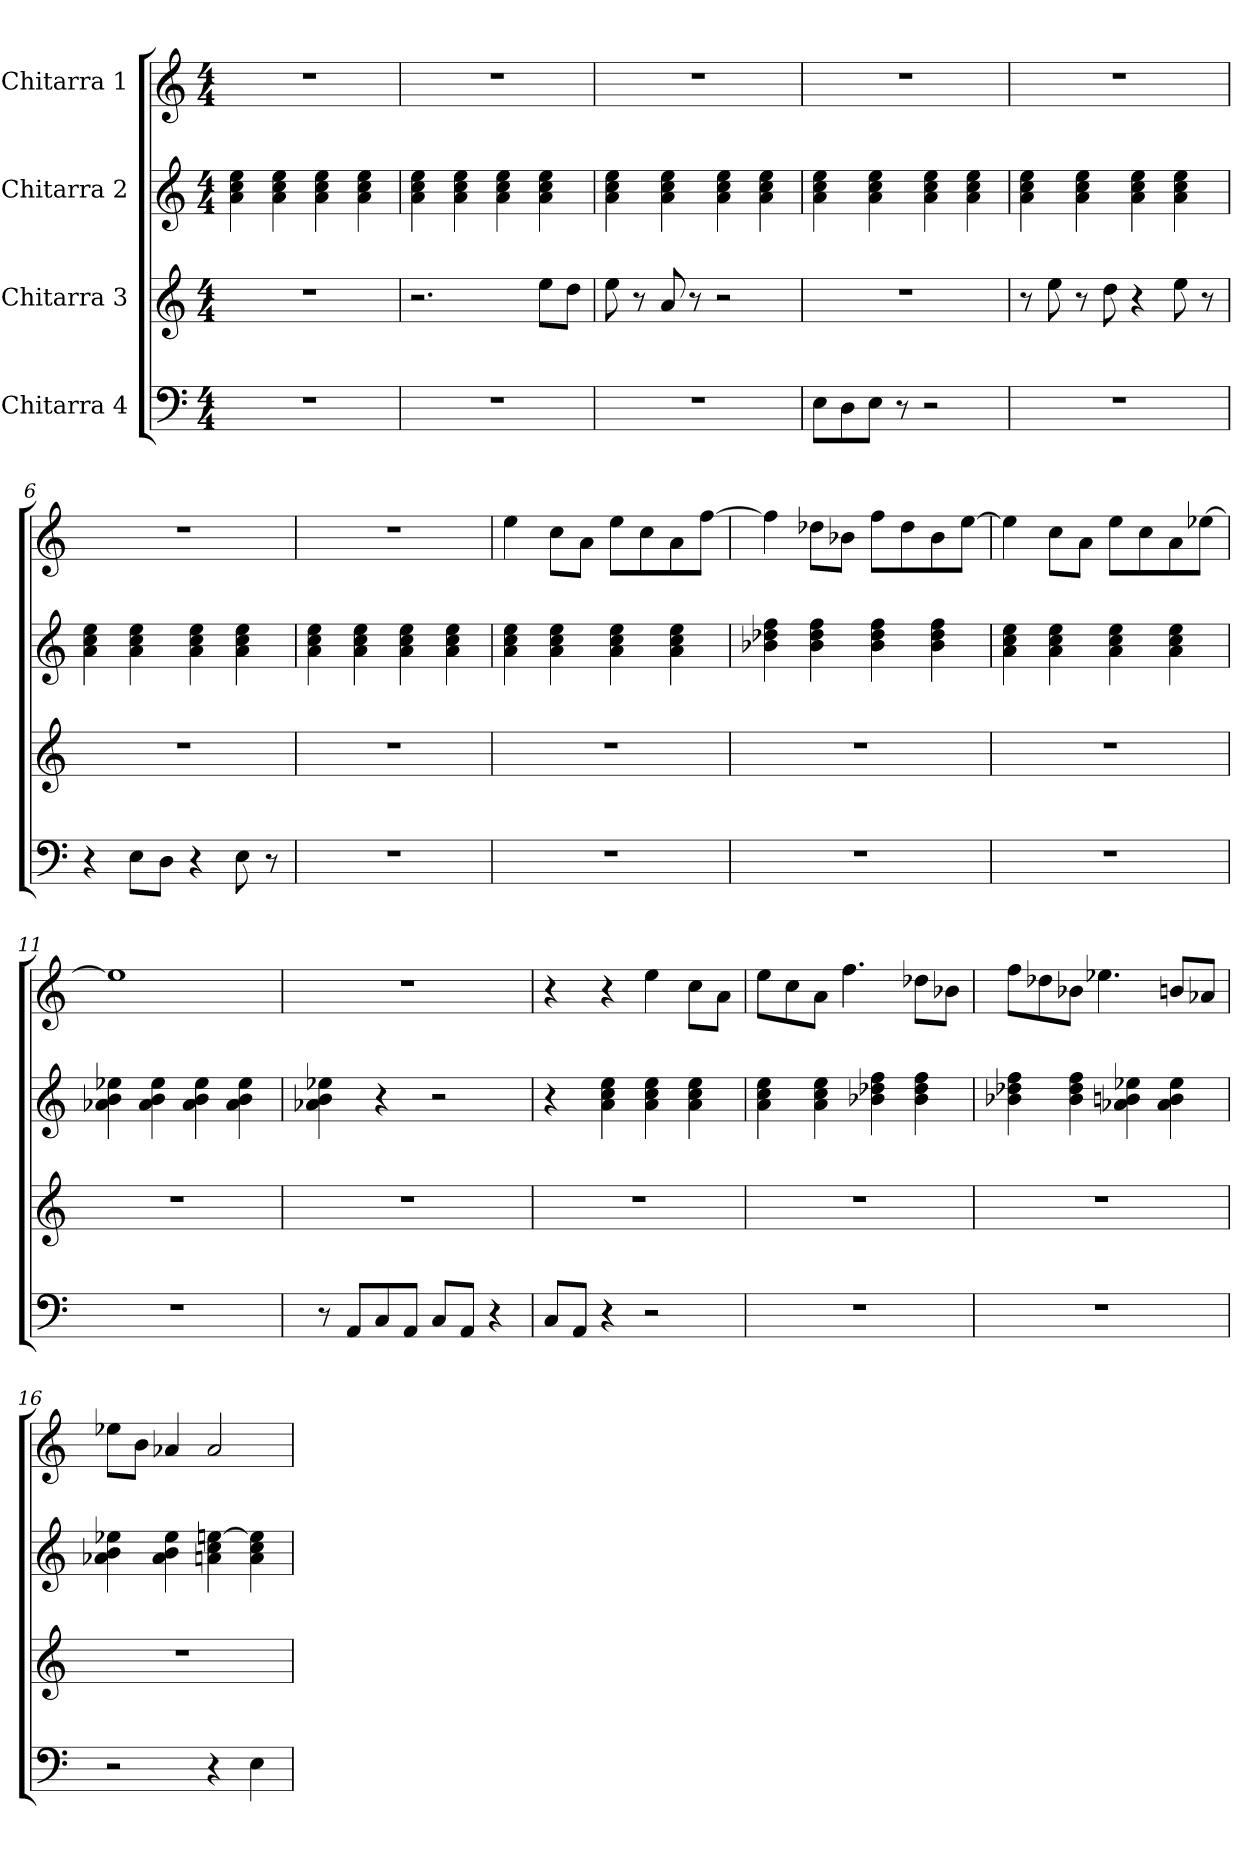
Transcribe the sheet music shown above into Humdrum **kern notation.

**kern	**kern	**kern	**kern
*part4	*part3	*part2	*part1
*staff4	*staff3	*staff2	*staff1
*I"Chitarra 4	*I"Chitarra 3	*I"Chitarra 2	*I"Chitarra 1
*clefF4	*clefG2	*clefG2	*clefG2
*k[]	*k[]	*k[]	*k[]
*M4/4	*M4/4	*M4/4	*M4/4
=1	=1	=1	=1
1r	1r	4a\ 4cc\ 4ee\	1r
.	.	4a\ 4cc\ 4ee\	.
.	.	4a\ 4cc\ 4ee\	.
.	.	4a\ 4cc\ 4ee\	.
=2	=2	=2	=2
1r	2.r	4a\ 4cc\ 4ee\	1r
.	.	4a\ 4cc\ 4ee\	.
.	.	4a\ 4cc\ 4ee\	.
.	8ee\L	4a\ 4cc\ 4ee\	.
.	8dd\J	.	.
=3	=3	=3	=3
1r	8ee\	4a\ 4cc\ 4ee\	1r
.	8r	.	.
.	8a/	4a\ 4cc\ 4ee\	.
.	8r	.	.
.	2r	4a\ 4cc\ 4ee\	.
.	.	4a\ 4cc\ 4ee\	.
=4	=4	=4	=4
8E\L	1r	4a\ 4cc\ 4ee\	1r
8D\	.	.	.
8E\J	.	4a\ 4cc\ 4ee\	.
8r	.	.	.
2r	.	4a\ 4cc\ 4ee\	.
.	.	4a\ 4cc\ 4ee\	.
=5	=5	=5	=5
1r	8r	4a\ 4cc\ 4ee\	1r
.	8ee\	.	.
.	8r	4a\ 4cc\ 4ee\	.
.	8dd\	.	.
.	4r	4a\ 4cc\ 4ee\	.
.	8ee\	4a\ 4cc\ 4ee\	.
.	8r	.	.
=6	=6	=6	=6
4r	1r	4a\ 4cc\ 4ee\	1r
8E\L	.	4a\ 4cc\ 4ee\	.
8D\J	.	.	.
4r	.	4a\ 4cc\ 4ee\	.
8E\	.	4a\ 4cc\ 4ee\	.
8r	.	.	.
!!LO:LB:g=z
=7	=7	=7	=7
1r	1r	4a\ 4cc\ 4ee\	1r
.	.	4a\ 4cc\ 4ee\	.
.	.	4a\ 4cc\ 4ee\	.
.	.	4a\ 4cc\ 4ee\	.
=8	=8	=8	=8
1r	1r	4a\ 4cc\ 4ee\	4ee\
.	.	4a\ 4cc\ 4ee\	8cc\L
.	.	.	8a\J
.	.	4a\ 4cc\ 4ee\	8ee\L
.	.	.	8cc\
.	.	4a\ 4cc\ 4ee\	8a\
.	.	.	[8ff\J
=9	=9	=9	=9
1r	1r	4b-X\ 4dd-X\ 4ff\	4ff\]
.	.	4b-\ 4dd-\ 4ff\	8dd-X\L
.	.	.	8b-X\J
.	.	4b-\ 4dd-\ 4ff\	8ff\L
.	.	.	8dd-\
.	.	4b-\ 4dd-\ 4ff\	8b-\
.	.	.	[8ee\J
=10	=10	=10	=10
1r	1r	4a\ 4cc\ 4ee\	4ee\]
.	.	4a\ 4cc\ 4ee\	8cc\L
.	.	.	8a\J
.	.	4a\ 4cc\ 4ee\	8ee\L
.	.	.	8cc\
.	.	4a\ 4cc\ 4ee\	8a\
.	.	.	[8ee-X\J
=11	=11	=11	=11
1r	1r	4a-X\ 4b\ 4ee-X\	1ee-]
.	.	4a-\ 4b\ 4ee-\	.
.	.	4a-\ 4b\ 4ee-\	.
.	.	4a-\ 4b\ 4ee-\	.
!!LO:LB:g=z
=12	=12	=12	=12
8r	1r	4a-X\ 4b\ 4ee-X\	1r
8AA/L	.	.	.
8C/	.	4r	.
8AA/J	.	.	.
8C/L	.	2r	.
8AA/J	.	.	.
4r	.	.	.
=13	=13	=13	=13
8C/L	1r	4r	4r
8AA/J	.	.	.
4r	.	4a\ 4cc\ 4ee\	4r
2r	.	4a\ 4cc\ 4ee\	4ee\
.	.	4a\ 4cc\ 4ee\	8cc\L
.	.	.	8a\J
=14	=14	=14	=14
1r	1r	4a\ 4cc\ 4ee\	8ee\L
.	.	.	8cc\
.	.	4a\ 4cc\ 4ee\	8a\J
.	.	.	4.ff\
.	.	4b-X\ 4dd-X\ 4ff\	.
.	.	4b-\ 4dd-\ 4ff\	8dd-X\L
.	.	.	8b-X\J
=15	=15	=15	=15
1r	1r	4b-X\ 4dd-X\ 4ff\	8ff\L
.	.	.	8dd-X\
.	.	4b-\ 4dd-\ 4ff\	8b-X\J
.	.	.	4.ee-X\
.	.	4a-X\ 4bn\ 4ee-X\	.
.	.	4a-\ 4b\ 4ee-\	8bn/L
.	.	.	8a-X/J
!!LO:PB:g=z
=16	=16	=16	=16
2r	1r	4a-X\ 4b\ 4ee-X\	8ee-X\L
.	.	.	8b\J
.	.	4a-\ 4b\ 4ee-\	4a-X/
4r	.	4an\ 4cc\ [4een\	2a-/
4E\	.	4a\ 4cc\ 4ee\]	.
=	=	=	=
*-	*-	*-	*-
